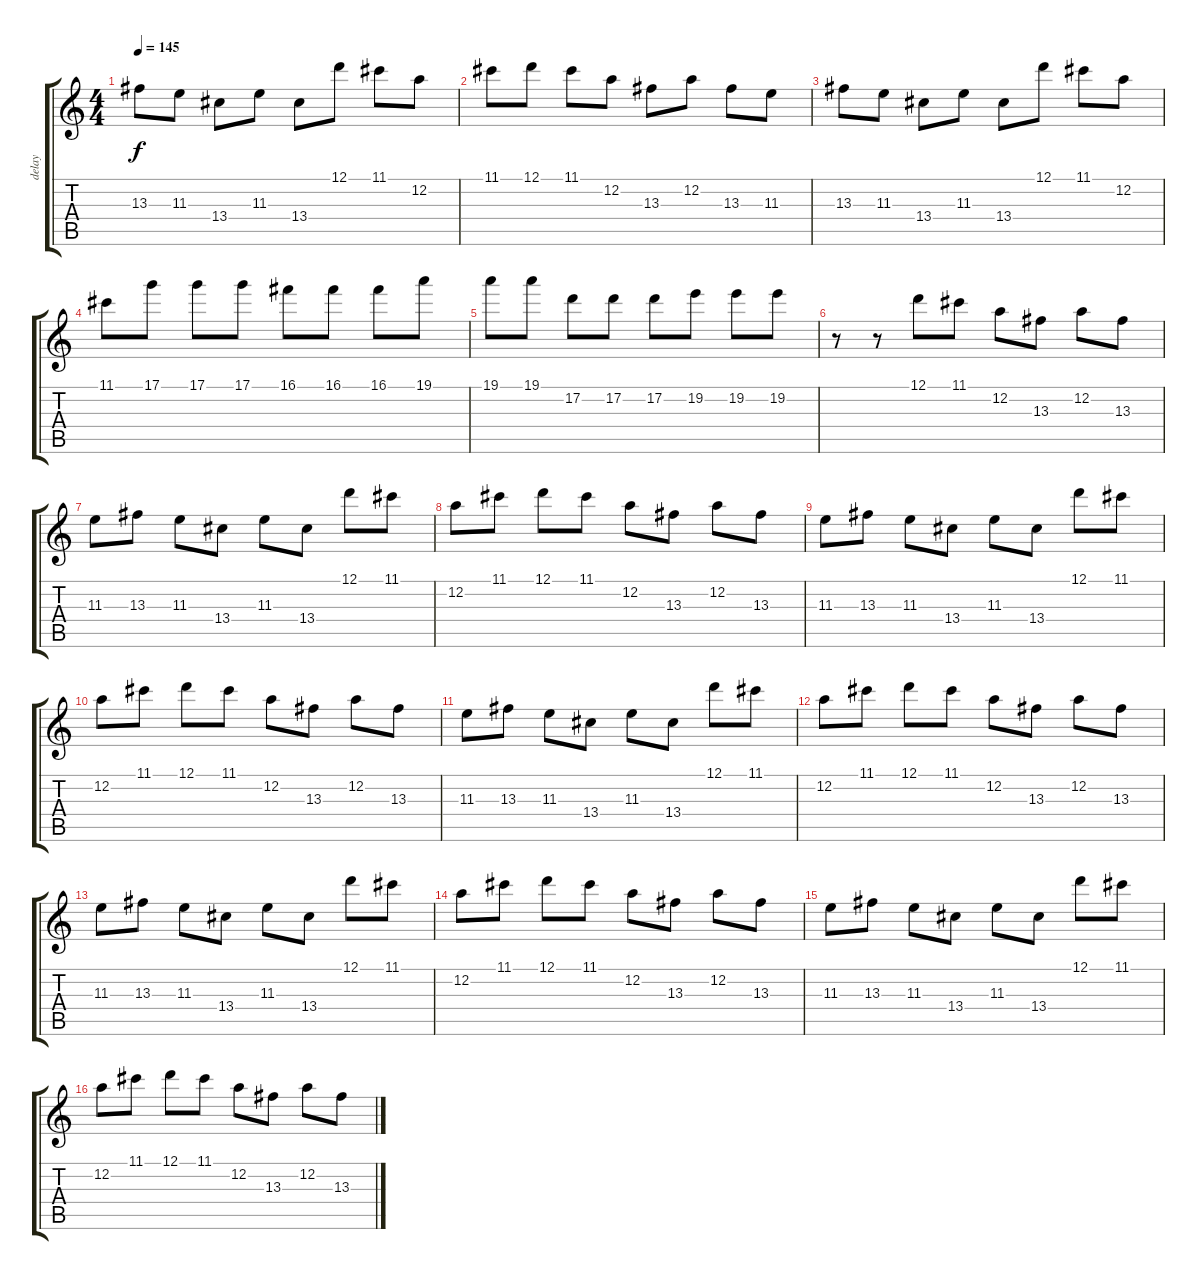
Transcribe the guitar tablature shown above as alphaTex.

\track ("delay" "delay") {instrument overdrivenguitar}
\staff {score tabs}
\tuning (D4 A3 F3 C3 G2 D2) {hide}
\ts (4 4)
\tempo 145
\clef g2
\ks c
13.3.8{dy f} 11.3.8 13.4.8 11.3.8 13.4.8 12.1.8 11.1.8 12.2.8 |
11.1.8 12.1.8 11.1.8 12.2.8 13.3.8 12.2.8 13.3.8 11.3.8 |
13.3.8 11.3.8 13.4.8 11.3.8 13.4.8 12.1.8 11.1.8 12.2.8 |
11.1.8 17.1.8 17.1.8 17.1.8 16.1.8 16.1.8 16.1.8 19.1.8 |
19.1.8 19.1.8 17.2.8 17.2.8 17.2.8 19.2.8 19.2.8 19.2.8 |
r.8{volume 8} r.8 12.1.8 11.1.8 12.2.8 13.3.8 12.2.8 13.3.8 |
11.3.8 13.3.8 11.3.8 13.4.8 11.3.8 13.4.8 12.1.8 11.1.8 |
12.2.8 11.1.8 12.1.8 11.1.8 12.2.8 13.3.8 12.2.8 13.3.8 |
11.3.8 13.3.8 11.3.8 13.4.8 11.3.8 13.4.8 12.1.8 11.1.8 |
12.2.8 11.1.8 12.1.8 11.1.8 12.2.8 13.3.8 12.2.8 13.3.8 |
11.3.8 13.3.8 11.3.8 13.4.8 11.3.8 13.4.8 12.1.8 11.1.8 |
12.2.8 11.1.8 12.1.8 11.1.8 12.2.8 13.3.8 12.2.8 13.3.8 |
11.3.8 13.3.8 11.3.8 13.4.8 11.3.8 13.4.8 12.1.8 11.1.8 |
12.2.8 11.1.8 12.1.8 11.1.8 12.2.8 13.3.8 12.2.8 13.3.8 |
11.3.8 13.3.8 11.3.8 13.4.8 11.3.8 13.4.8 12.1.8 11.1.8 |
12.2.8 11.1.8 12.1.8 11.1.8 12.2.8 13.3.8 12.2.8 13.3.8
